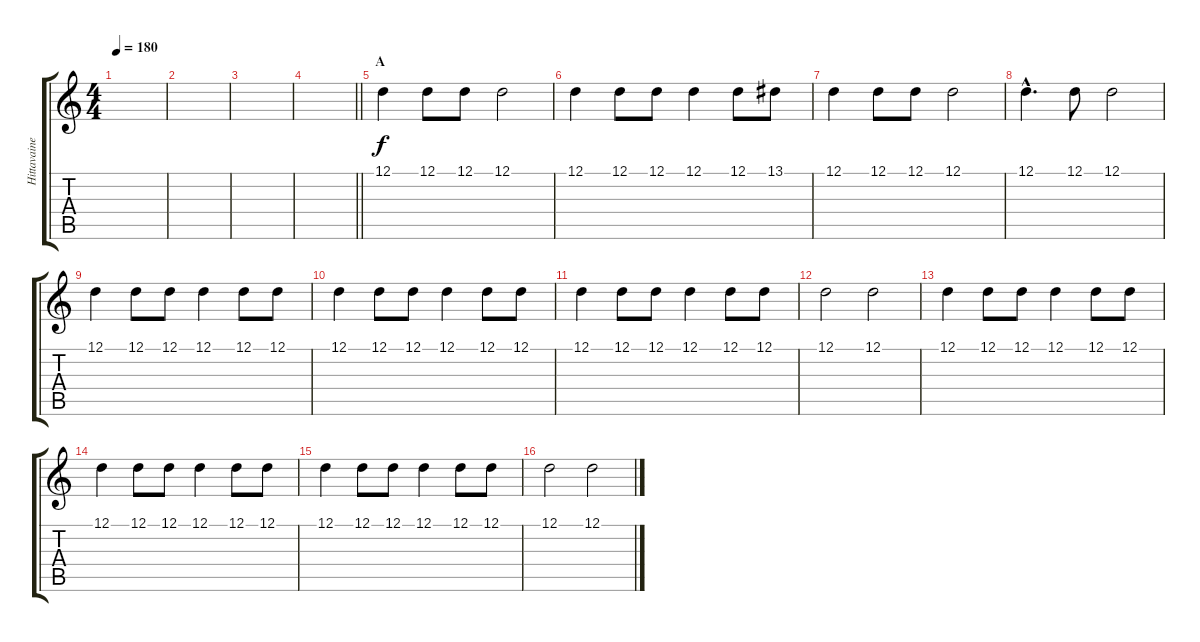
\track ("Hittavainen" "Hittavaine") {instrument violin}
\staff {score tabs}
\tuning (D4 A3 F3 C3 G2 D2) {hide}
\ts (4 4)
\tempo 180
\clef g2
\ks c
|
|
|
\barLineRight lightlight
|
\section ("" "A")
12.1.4 12.1.8 12.1.8 12.1.2 |
12.1.4 12.1.8 12.1.8 12.1.4 12.1.8 13.1.8 |
12.1.4 12.1.8 12.1.8 12.1.2 |
12.1{hac}.4{d} 12.1.8 12.1.2 |
12.1.4 12.1.8 12.1.8 12.1.4 12.1.8 12.1.8 |
12.1.4 12.1.8 12.1.8 12.1.4 12.1.8 12.1.8 |
12.1.4 12.1.8 12.1.8 12.1.4 12.1.8 12.1.8 |
12.1.2 12.1.2 |
12.1.4 12.1.8 12.1.8 12.1.4 12.1.8 12.1.8 |
12.1.4 12.1.8 12.1.8 12.1.4 12.1.8 12.1.8 |
12.1.4 12.1.8 12.1.8 12.1.4 12.1.8 12.1.8 |
12.1.2 12.1.2
